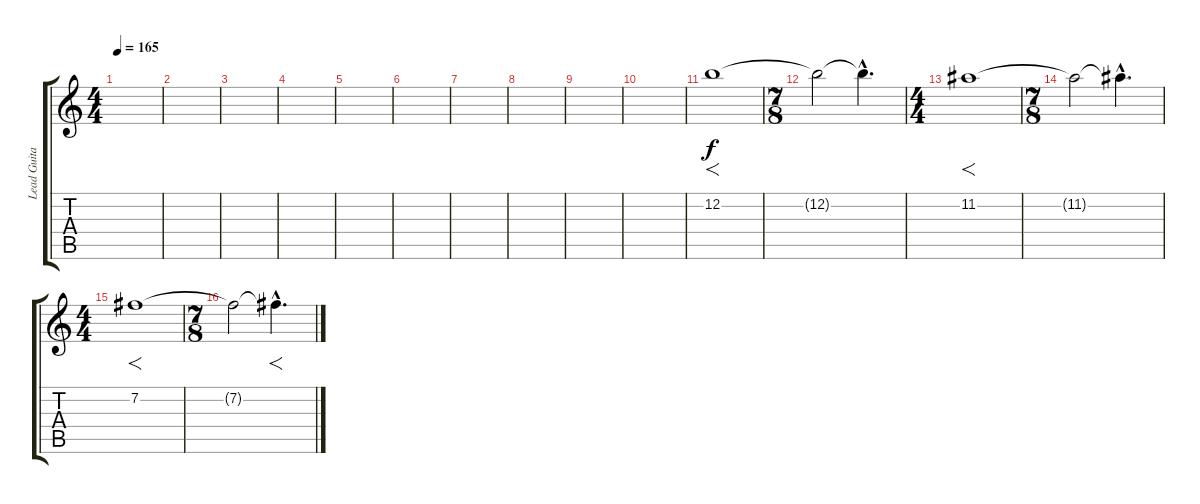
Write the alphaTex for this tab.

\track ("Lead Guitar I" "Lead Guita") {instrument distortionguitar}
\staff {score tabs}
\tuning (E4 B3 G3 D3 A2 E2) {hide}
\ts (4 4)
\tempo 165
\clef g2
\ks c
|
|
|
|
|
|
|
|
|
|
12.2.1{f} |
\ts (7 8)
12.2{t}.2 12.2{hac t}.4{d} |
\ts (4 4)
11.2.1{f} |
\ts (7 8)
11.2{t}.2 11.2{hac t}.4{d} |
\ts (4 4)
7.2.1{f} |
\ts (7 8)
7.2{t}.2 7.2{hac t}.4{f d}
